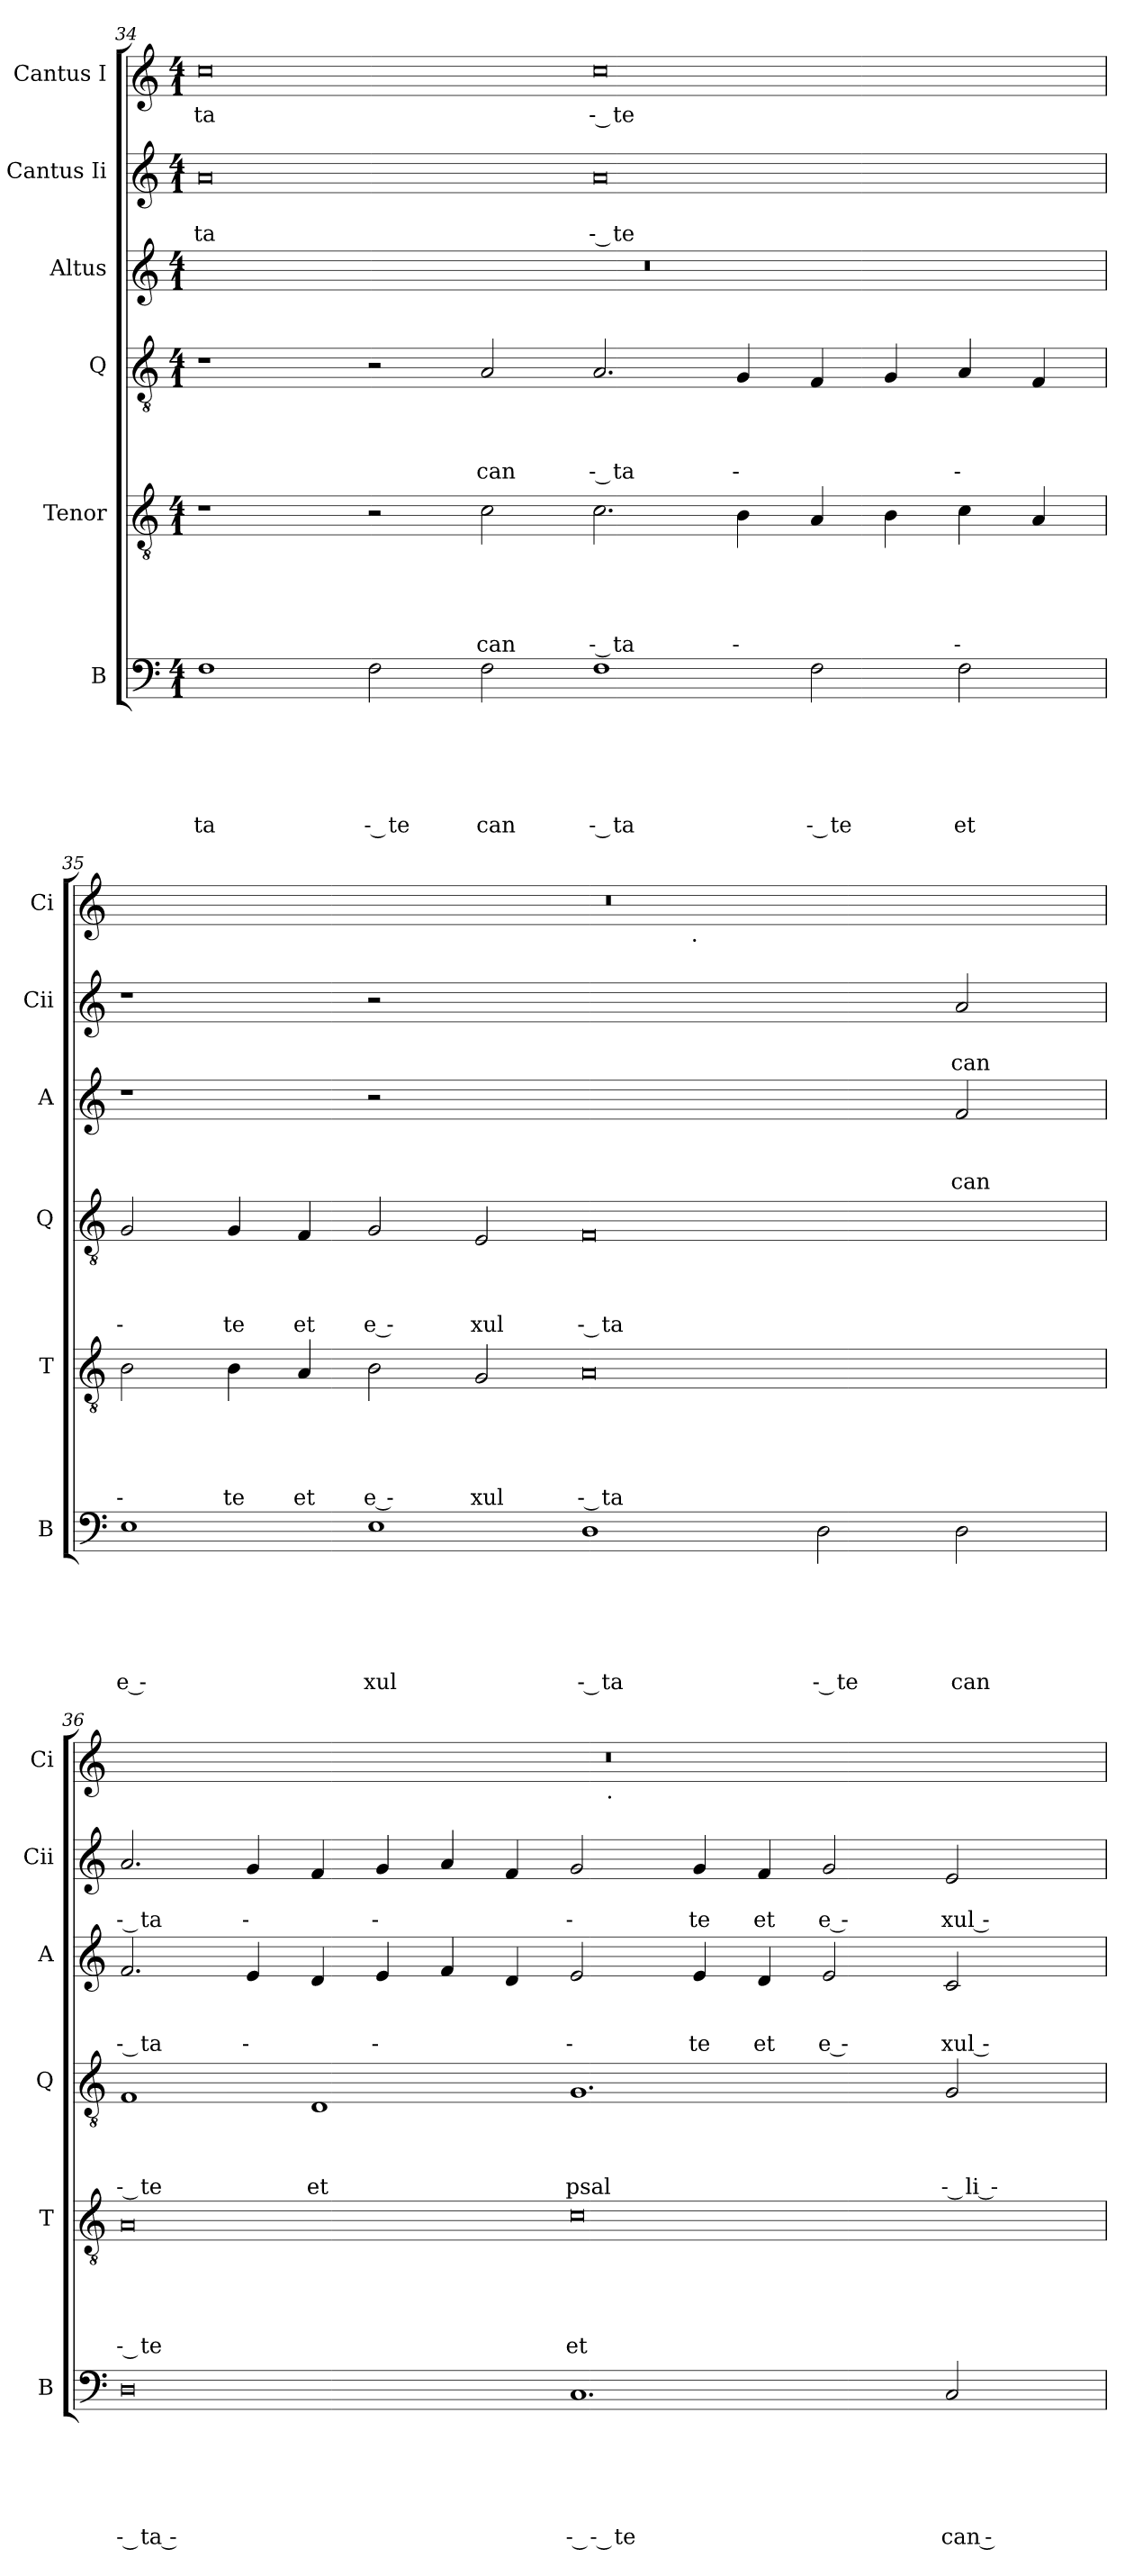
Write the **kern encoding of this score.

**kern	**text	**text	**text	**text	**text	**text	**kern	**text	**text	**text	**text	**text	**kern	**text	**text	**text	**text	**kern	**text	**text	**text	**kern	**text	**text	**kern	**text
*part6	*part6	*part6	*part6	*part6	*part6	*part6	*part5	*part5	*part5	*part5	*part5	*part5	*part4	*part4	*part4	*part4	*part4	*part3	*part3	*part3	*part3	*part2	*part2	*part2	*part1	*part1
*staff6	*staff6	*staff6	*staff6	*staff6	*staff6	*staff6	*staff5	*staff5	*staff5	*staff5	*staff5	*staff5	*staff4	*staff4	*staff4	*staff4	*staff4	*staff3	*staff3	*staff3	*staff3	*staff2	*staff2	*staff2	*staff1	*staff1
*I"B	*	*	*	*	*	*	*I"Tenor	*	*	*	*	*	*I"Q	*	*	*	*	*I"Altus	*	*	*	*I"Cantus Ii	*	*	*I"Cantus I	*
*I'B	*	*	*	*	*	*	*I'T	*	*	*	*	*	*I'Q	*	*	*	*	*I'A	*	*	*	*I'Cii	*	*	*I'Ci	*
!!LO:PB:g=z
*clefF4	*	*	*	*	*	*	*clefGv2	*	*	*	*	*	*clefGv2	*	*	*	*	*clefG2	*	*	*	*clefG2	*	*	*clefG2	*
*k[]	*	*	*	*	*	*	*k[]	*	*	*	*	*	*k[]	*	*	*	*	*k[]	*	*	*	*k[]	*	*	*k[]	*
*C:	*	*	*	*	*	*	*C:	*	*	*	*	*	*C:	*	*	*	*	*C:	*	*	*	*C:	*	*	*C:	*
*M4/1	*	*	*	*	*	*	*M4/1	*	*	*	*	*	*M4/1	*	*	*	*	*M4/1	*	*	*	*M4/1	*	*	*M4/1	*
=34	=34	=34	=34	=34	=34	=34	=34	=34	=34	=34	=34	=34	=34	=34	=34	=34	=34	=34	=34	=34	=34	=34	=34	=34	=34	=34
!	!	!	!	!	!	!LO:LY:b	!	!	!	!	!	!	!	!	!	!	!	!LO:N:vis=1	!	!	!	!	!	!LO:LY:b:rj	!	!LO:LY:b:rj
1F	.	.	.	.	.	ta	1r	.	.	.	.	.	1r	.	.	.	.	00r	.	.	.	0a	.	ta	0cc	ta
!	!	!	!	!	!	!LO:LY:b:rj	!	!	!	!	!	!	!	!	!	!	!	!	!	!	!	!	!	!	!	!
2F\	.	.	.	.	.	‐ te	2r	.	.	.	.	.	2r	.	.	.	.	.	.	.	.	.	.	.	.	.
!	!	!	!	!	!	!LO:LY:b	!	!	!	!	!	!LO:LY:b	!	!	!	!	!LO:LY:b	!	!	!	!	!	!	!	!	!
2F\	.	.	.	.	.	can	2c\	.	.	.	.	can	2A/	.	.	.	can	.	.	.	.	.	.	.	.	.
!	!	!	!	!	!	!LO:LY:b:rj	!	!	!	!	!	!LO:LY:b:rj	!	!	!	!	!LO:LY:b:rj	!	!	!	!	!	!	!LO:LY:b:rj	!	!LO:LY:b:rj
1F	.	.	.	.	.	‐ ta	2.c\	.	.	.	.	‐ ta	2.A/	.	.	.	‐ ta	.	.	.	.	0a	.	‐ te	0cc	‐ te
!	!	!	!	!	!	!	!	!	!	!	!	!LO:LY:b:rj	!	!	!	!	!LO:LY:b:rj	!	!	!	!	!	!	!	!	!
.	.	.	.	.	.	.	4B\	.	.	.	.	‐	4G/	.	.	.	‐	.	.	.	.	.	.	.	.	.
!	!	!	!	!	!	!LO:LY:b:rj	!	!	!	!	!	!	!	!	!	!	!	!	!	!	!	!	!	!	!	!
2F\	.	.	.	.	.	‐ te	4A/	.	.	.	.	.	4F/	.	.	.	.	.	.	.	.	.	.	.	.	.
.	.	.	.	.	.	.	4B\	.	.	.	.	.	4G/	.	.	.	.	.	.	.	.	.	.	.	.	.
!	!	!	!	!	!	!LO:LY:b	!	!	!	!	!	!LO:LY:b:rj	!	!	!	!	!LO:LY:b:rj	!	!	!	!	!	!	!	!	!
2F\	.	.	.	.	.	et	4c\	.	.	.	.	‐	4A/	.	.	.	‐	.	.	.	.	.	.	.	.	.
.	.	.	.	.	.	.	4A/	.	.	.	.	.	4F/	.	.	.	.	.	.	.	.	.	.	.	.	.
=35	=35	=35	=35	=35	=35	=35	=35	=35	=35	=35	=35	=35	=35	=35	=35	=35	=35	=35	=35	=35	=35	=35	=35	=35	=35	=35
!	!	!	!	!	!	!LO:LY:b:rj	!	!	!	!	!	!LO:LY:b:rj	!	!	!	!	!LO:LY:b:rj	!	!	!	!	!	!	!	!	!
*	*	*	*	*	*	*	*	*	*	*	*	*	*	*	*	*	*	*	*	*	*	*	*	*	*^	*
1E	.	.	.	.	.	e ‐	2B\	.	.	.	.	‐	2G/	.	.	.	‐	1r	.	.	.	1r	.	.	00r	1ryy	.
!	!	!	!	!	!	!	!	!	!	!	!	!LO:LY:b	!	!	!	!	!LO:LY:b	!	!	!	!	!	!	!	!	!	!
.	.	.	.	.	.	.	4B\	.	.	.	.	te	4G/	.	.	.	te	.	.	.	.	.	.	.	.	.	.
!	!	!	!	!	!	!	!	!	!	!	!	!LO:LY:b	!	!	!	!	!LO:LY:b	!	!	!	!	!	!	!	!	!	!
.	.	.	.	.	.	.	4A/	.	.	.	.	et	4F/	.	.	.	et	.	.	.	.	.	.	.	.	.	.
!	!	!	!	!	!	!LO:LY:b	!	!	!	!	!	!LO:LY:b	!	!	!	!	!LO:LY:b	!	!	!	!	!	!	!	!	!	!
1E	.	.	.	.	.	xul	2B\	.	.	.	.	e ‐	2G/	.	.	.	e ‐	2r	.	.	.	2r	.	.	.	1ryy	.
!	!	!	!	!	!	!	!	!	!	!	!	!LO:LY:b	!	!	!	!	!LO:LY:b	!	!	!	!	!	!	!	!	!	!
.	.	.	.	.	.	.	2G/	.	.	.	.	xul	2E/	.	.	.	xul	0ryy	.	.	.	0ryy	.	.	.	.	.
!	!	!	!	!	!	!LO:LY:b:rj	!	!	!	!	!	!LO:LY:b:rj	!	!	!	!	!LO:LY:b:rj	!	!	!	!	!	!	!	!	!	!
1D	.	.	.	.	.	‐ ta	0A	.	.	.	.	‐ ta	0F	.	.	.	‐ ta	.	.	.	.	.	.	.	.	4ryy	.
.	.	.	.	.	.	.	.	.	.	.	.	.	.	.	.	.	.	.	.	.	.	.	.	.	.	16.ryy	.
!	!	!	!	!	!	!	!	!	!	!	!	!	!	!	!	!	!	!	!	!	!	!	!	!	!	!LO:TX:b:t=.	!
.	.	.	.	.	.	.	.	.	.	.	.	.	.	.	.	.	.	.	.	.	.	.	.	.	.	1ryy	.
!	!	!	!	!	!	!LO:LY:b:rj	!	!	!	!	!	!	!	!	!	!	!	!	!	!	!	!	!	!	!	!	!
2D\	.	.	.	.	.	‐ te	.	.	.	.	.	.	.	.	.	.	.	.	.	.	.	.	.	.	.	.	.
.	.	.	.	.	.	.	.	.	.	.	.	.	.	.	.	.	.	.	.	.	.	.	.	.	.	2ryy	.
!	!	!	!	!	!	!LO:LY:b	!	!	!	!	!	!	!	!	!	!	!	!	!	!	!LO:LY:b	!	!	!LO:LY:b	!	!	!
2D\	.	.	.	.	.	can	.	.	.	.	.	.	.	.	.	.	.	2f/	.	.	can	2a/	.	can	.	.	.
.	.	.	.	.	.	.	.	.	.	.	.	.	.	.	.	.	.	.	.	.	.	.	.	.	.	8ryy	.
.	.	.	.	.	.	.	.	.	.	.	.	.	.	.	.	.	.	.	.	.	.	.	.	.	.	32ryy	.
=36	=36	=36	=36	=36	=36	=36	=36	=36	=36	=36	=36	=36	=36	=36	=36	=36	=36	=36	=36	=36	=36	=36	=36	=36	=36	=36	=36
!	!	!	!	!	!	!LO:LY:b:rj	!	!	!	!	!	!LO:LY:b:rj	!	!	!	!	!LO:LY:b:rj	!	!	!	!LO:LY:b:rj	!	!	!LO:LY:b:rj	!	!	!
0D	.	.	.	.	.	‐ ta ‐	0A	.	.	.	.	‐ te	1F	.	.	.	‐ te	2.f/	.	.	‐ ta	2.a/	.	‐ ta	00r	1ryy	.
!	!	!	!	!	!	!	!	!	!	!	!	!	!	!	!	!	!	!	!	!	!LO:LY:b:rj	!	!	!LO:LY:b:rj	!	!	!
.	.	.	.	.	.	.	.	.	.	.	.	.	.	.	.	.	.	4e/	.	.	‐	4g/	.	‐	.	.	.
!	!	!	!	!	!	!	!	!	!	!	!	!	!	!	!	!	!LO:LY:b	!	!	!	!	!	!	!	!	!	!
.	.	.	.	.	.	.	.	.	.	.	.	.	1D	.	.	.	et	4d/	.	.	.	4f/	.	.	.	1ryy	.
!	!	!	!	!	!	!	!	!	!	!	!	!	!	!	!	!	!	!	!	!	!LO:LY:b	!	!	!LO:LY:b	!	!	!
.	.	.	.	.	.	.	.	.	.	.	.	.	.	.	.	.	.	4e/	.	.	‐	4g/	.	‐	.	.	.
.	.	.	.	.	.	.	.	.	.	.	.	.	.	.	.	.	.	4f/	.	.	.	4a/	.	.	.	.	.
.	.	.	.	.	.	.	.	.	.	.	.	.	.	.	.	.	.	4d/	.	.	.	4f/	.	.	.	.	.
!	!	!	!	!	!	!LO:LY:b:rj	!	!	!	!	!	!LO:LY:b:rj	!	!	!	!	!LO:LY:b	!	!	!	!LO:LY:b:rj	!	!	!LO:LY:b:rj	!	!	!
1.C	.	.	.	.	.	‐ ‐ te	0c	.	.	.	.	et	1.G	.	.	.	psal	2e/	.	.	‐	2g/	.	‐	.	16.ryy	.
!	!	!	!	!	!	!	!	!	!	!	!	!	!	!	!	!	!	!	!	!	!	!	!	!	!	!LO:TX:b:t=.	!
.	.	.	.	.	.	.	.	.	.	.	.	.	.	.	.	.	.	.	.	.	.	.	.	.	.	1ryy	.
!	!	!	!	!	!	!	!	!	!	!	!	!	!	!	!	!	!	!	!	!	!LO:LY:b	!	!	!LO:LY:b	!	!	!
.	.	.	.	.	.	.	.	.	.	.	.	.	.	.	.	.	.	4e/	.	.	te	4g/	.	te	.	.	.
!	!	!	!	!	!	!	!	!	!	!	!	!	!	!	!	!	!	!	!	!	!LO:LY:b	!	!	!LO:LY:b	!	!	!
.	.	.	.	.	.	.	.	.	.	.	.	.	.	.	.	.	.	4d/	.	.	et	4f/	.	et	.	.	.
!	!	!	!	!	!	!	!	!	!	!	!	!	!	!	!	!	!	!	!	!	!LO:LY:b	!	!	!LO:LY:b	!	!	!
.	.	.	.	.	.	.	.	.	.	.	.	.	.	.	.	.	.	2e/	.	.	e ‐	2g/	.	e ‐	.	.	.
.	.	.	.	.	.	.	.	.	.	.	.	.	.	.	.	.	.	.	.	.	.	.	.	.	.	2ryy	.
!	!	!	!	!	!	!LO:LY:b	!	!	!	!	!	!	!	!	!	!	!LO:LY:b:rj	!	!	!	!LO:LY:b	!	!	!LO:LY:b	!	!	!
2C/	.	.	.	.	.	can ‐	.	.	.	.	.	.	2G/	.	.	.	‐ li ‐	2c/	.	.	xul ‐	2e/	.	xul ‐	.	.	.
.	.	.	.	.	.	.	.	.	.	.	.	.	.	.	.	.	.	.	.	.	.	.	.	.	.	4ryy	.
.	.	.	.	.	.	.	.	.	.	.	.	.	.	.	.	.	.	.	.	.	.	.	.	.	.	8ryy	.
.	.	.	.	.	.	.	.	.	.	.	.	.	.	.	.	.	.	.	.	.	.	.	.	.	.	32ryy	.
*	*	*	*	*	*	*	*	*	*	*	*	*	*	*	*	*	*	*	*	*	*	*	*	*	*v	*v	*
=	=	=	=	=	=	=	=	=	=	=	=	=	=	=	=	=	=	=	=	=	=	=	=	=	=	=
*-	*-	*-	*-	*-	*-	*-	*-	*-	*-	*-	*-	*-	*-	*-	*-	*-	*-	*-	*-	*-	*-	*-	*-	*-	*-	*-
